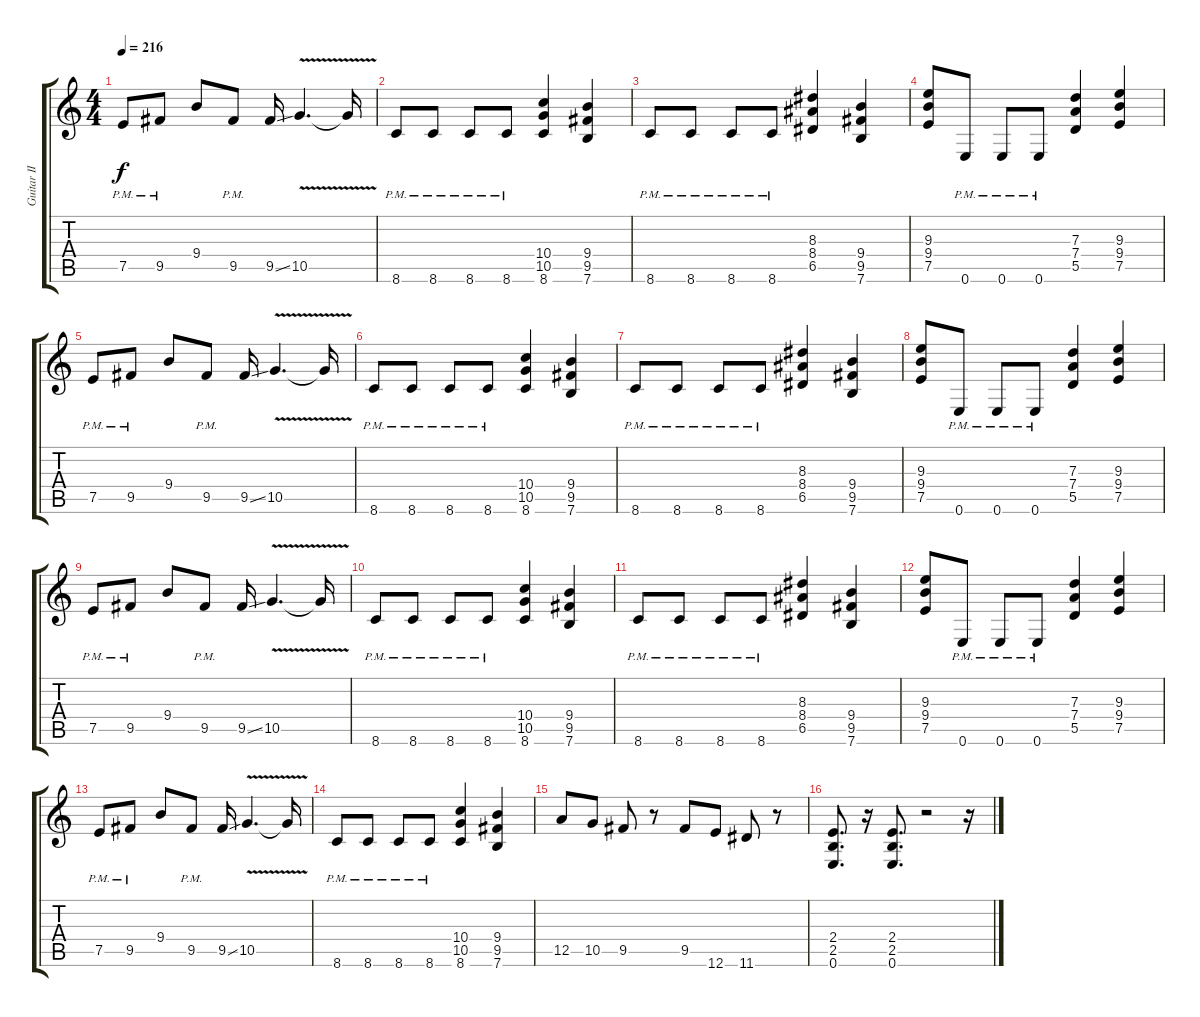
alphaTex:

\track ("Guitar II" "Guitar II") {instrument distortionguitar}
\staff {score tabs}
\tuning (E4 B3 G3 D3 A2 E2) {hide}
\ts (4 4)
\tempo 216
\clef g2
\ks c
7.5{pm}.8{dy f} 9.5{pm}.8 9.4.8 9.5{pm}.8 9.5{ss}.16 10.5{v}.4{d} 10.5{t}.16 |
8.6{pm}.8 8.6{pm}.8 8.6{pm}.8 8.6{pm}.8 (10.4 10.5 8.6).4 (9.4 9.5 7.6).4 |
8.6{pm}.8 8.6{pm}.8 8.6{pm}.8 8.6{pm}.8 (8.3 8.4 6.5).4 (9.4 9.5 7.6).4 |
(9.3 9.4 7.5).8 0.6{pm}.8 0.6{pm}.8 0.6{pm}.8 (7.3 7.4 5.5).4 (9.3 9.4 7.5).4 |
7.5{pm}.8 9.5{pm}.8 9.4.8 9.5{pm}.8 9.5{ss}.16 10.5{v}.4{d} 10.5{t}.16 |
8.6{pm}.8 8.6{pm}.8 8.6{pm}.8 8.6{pm}.8 (10.4 10.5 8.6).4 (9.4 9.5 7.6).4 |
8.6{pm}.8 8.6{pm}.8 8.6{pm}.8 8.6{pm}.8 (8.3 8.4 6.5).4 (9.4 9.5 7.6).4 |
(9.3 9.4 7.5).8 0.6{pm}.8 0.6{pm}.8 0.6{pm}.8 (7.3 7.4 5.5).4 (9.3 9.4 7.5).4 |
7.5{pm}.8 9.5{pm}.8 9.4.8 9.5{pm}.8 9.5{ss}.16 10.5{v}.4{d} 10.5{t}.16 |
8.6{pm}.8 8.6{pm}.8 8.6{pm}.8 8.6{pm}.8 (10.4 10.5 8.6).4 (9.4 9.5 7.6).4 |
8.6{pm}.8 8.6{pm}.8 8.6{pm}.8 8.6{pm}.8 (8.3 8.4 6.5).4 (9.4 9.5 7.6).4 |
(9.3 9.4 7.5).8 0.6{pm}.8 0.6{pm}.8 0.6{pm}.8 (7.3 7.4 5.5).4 (9.3 9.4 7.5).4 |
7.5{pm}.8 9.5{pm}.8 9.4.8 9.5{pm}.8 9.5{ss}.16 10.5{v}.4{d} 10.5{t}.16 |
8.6{pm}.8 8.6{pm}.8 8.6{pm}.8 8.6{pm}.8 (10.4 10.5 8.6).4 (9.4 9.5 7.6).4 |
12.5.8 10.5.8 9.5.8 r.8 9.5.8 12.6.8 11.6.8 r.8 |
(2.4 2.5 0.6).8{d} r.16 (2.4 2.5 0.6).8{d} r.2 r.16
